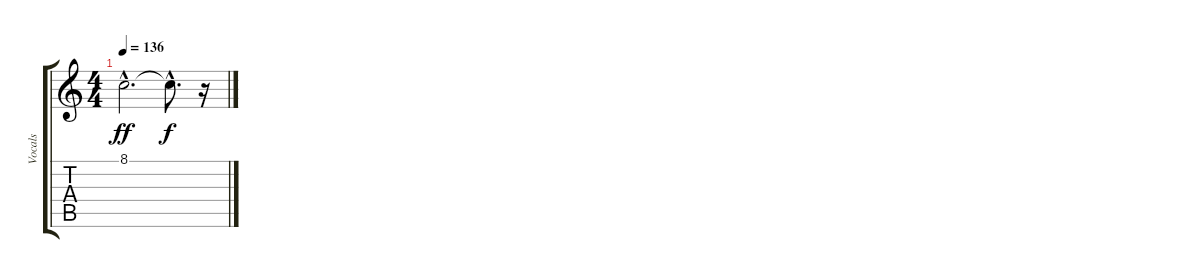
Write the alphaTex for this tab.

\track ("Vocals" "Vocals") {instrument synthbrass2}
\staff {score tabs}
\tuning (E4 B3 G3 D3 A2 E2) {hide}
\ts (4 4)
\tempo 136
\clef g2
\ks c
8.1{hac}.2{d dy ff} 8.1{hac t}.8{d dy f} r.16
